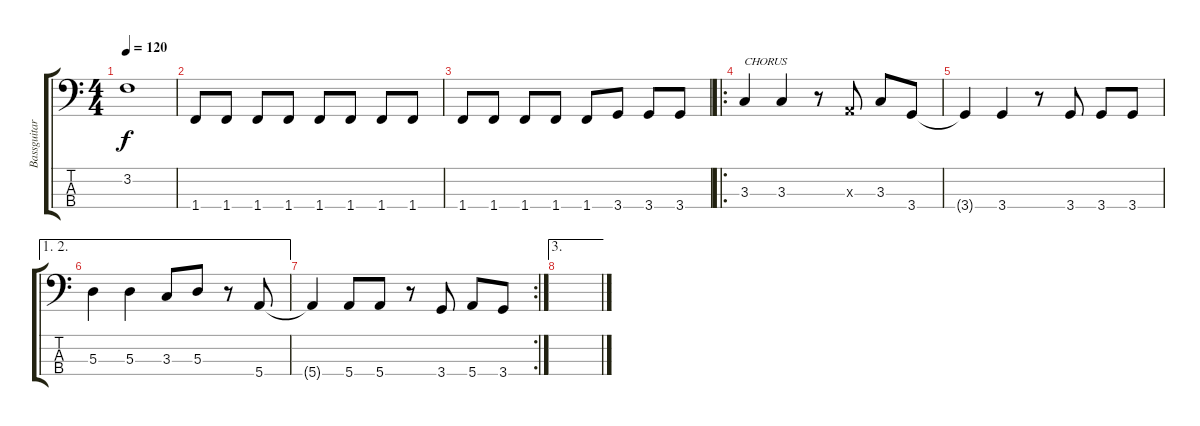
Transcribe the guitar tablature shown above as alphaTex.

\track ("Bassguitar" "Bassguitar") {instrument electricbassfinger bank 177}
\staff {score tabs}
\tuning (G2 D2 A1 E1) {hide}
\ts (4 4)
\tempo 120
\clef f4
\ks c
3.2.1{dy f} |
1.4.8 1.4.8 1.4.8 1.4.8 1.4.8 1.4.8 1.4.8 1.4.8 |
1.4.8 1.4.8 1.4.8 1.4.8 1.4.8 3.4.8 3.4.8 3.4.8 |
\ro
3.3.4{txt "CHORUS"} 3.3.4 r.8 0.3{x}.8 3.3.8 3.4.8 |
3.4{t}.4 3.4.4 r.8 3.4.8 3.4.8 3.4.8 |
\ae (1 2)
5.3.4 5.3.4 3.3.8 5.3.8 r.8 5.4.8 |
\rc 2
5.4{t}.4 5.4.8 5.4.8 r.8 3.4.8 5.4.8 3.4.8 |
\ae 3
